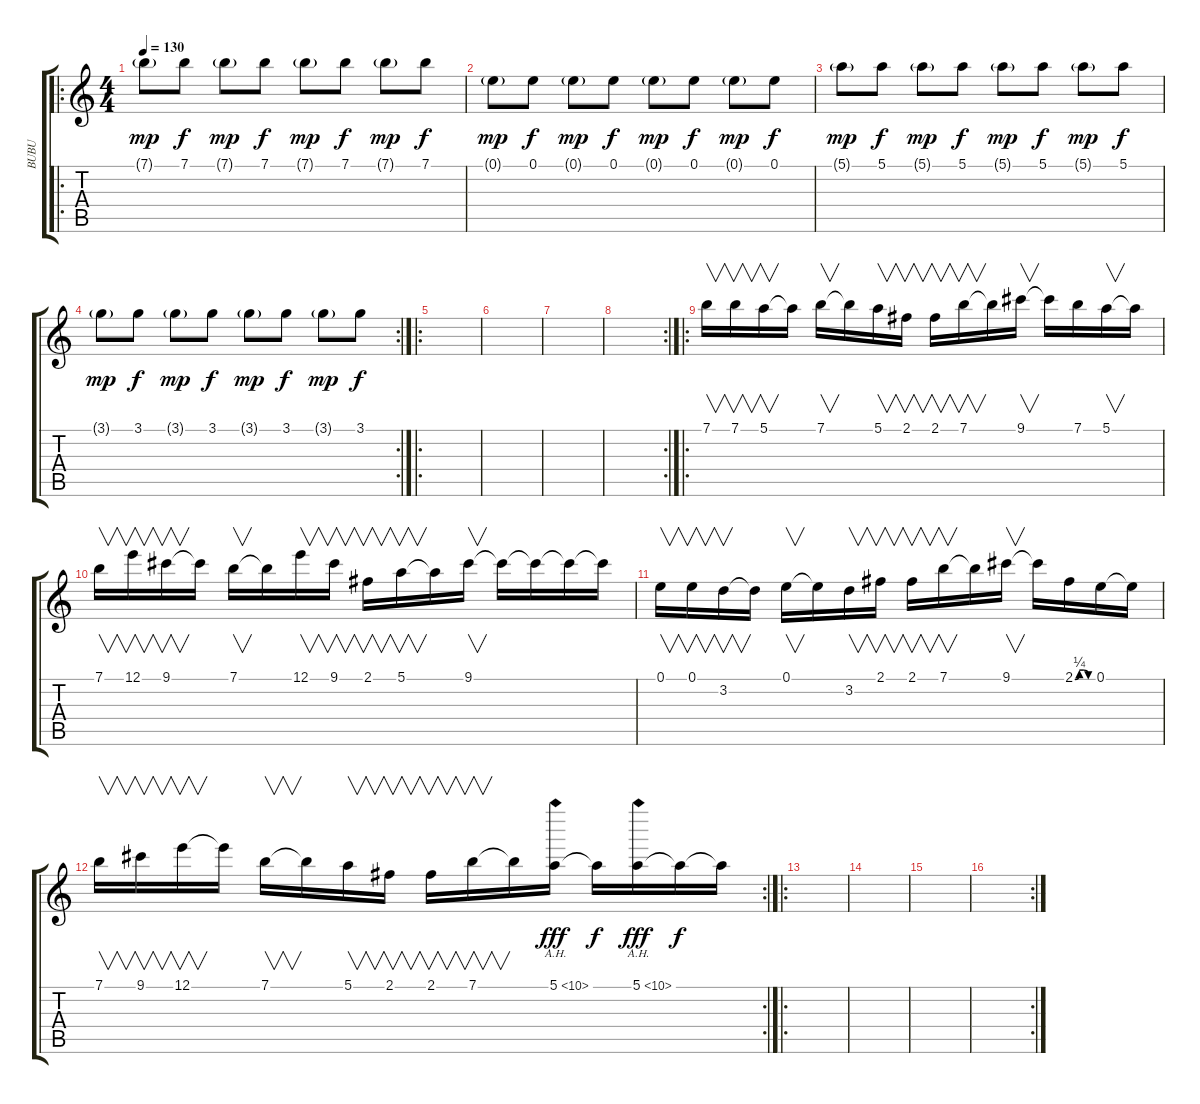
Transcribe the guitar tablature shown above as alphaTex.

\track ("BUBU" "BUBU") {instrument overdrivenguitar}
\staff {score tabs}
\tuning (E4 B3 G3 D3 A2 E2) {hide}
\ro
\ts (4 4)
\tempo 130
\clef g2
\ks c
7.1{g}.8{dy mp balance 0} 7.1.8{dy f} 7.1{g}.8{dy mp} 7.1.8{dy f} 7.1{g}.8{dy mp} 7.1.8{dy f} 7.1{g}.8{dy mp} 7.1.8{dy f} |
0.1{g}.8{dy mp} 0.1.8{dy f} 0.1{g}.8{dy mp} 0.1.8{dy f} 0.1{g}.8{dy mp} 0.1.8{dy f} 0.1{g}.8{dy mp} 0.1.8{dy f} |
5.1{g}.8{dy mp} 5.1.8{dy f} 5.1{g}.8{dy mp} 5.1.8{dy f} 5.1{g}.8{dy mp} 5.1.8{dy f} 5.1{g}.8{dy mp} 5.1.8{dy f} |
\rc 2
3.1{g}.8{dy mp} 3.1.8{dy f} 3.1{g}.8{dy mp} 3.1.8{dy f} 3.1{g}.8{dy mp} 3.1.8{dy f} 3.1{g}.8{dy mp} 3.1.8{dy f} |
\ro
|
|
|
\rc 2
|
\ro
7.1.16{v volume 10 balance 0} 7.1.16{v} 5.1.16{v} 5.1{t}.16 7.1.16{v} 7.1{t}.16 5.1.16{v} 2.1.16{v} 2.1.16{v} 7.1.16{v} 7.1{t}.16 9.1.16{v} 9.1{t}.16 7.1.16 5.1.16{v} 5.1{t}.16 |
7.1.16{v} 12.1.16{v} 9.1.16{v} 9.1{t}.16 7.1.16{v} 7.1{t}.16 12.1.16{v} 9.1.16{v} 2.1.16{v} 5.1.16{v} 5.1{t}.16 9.1.16{v} 9.1{t}.16 9.1{t}.16 9.1{t}.16 9.1{t}.16 |
0.1.16{v} 0.1.16{v} 3.2.16{v} 3.2{t}.16 0.1.16{v} 0.1{t}.16 3.2.16{v} 2.1.16{v} 2.1.16{v} 7.1.16{v} 7.1{t}.16 9.1.16{v} 9.1{t}.16 2.1{be (custom 0 0 15 1 30 1 45 0 60 0)}.16 0.1.16 0.1{t}.16 |
\rc 2
7.1.16{v} 9.1.16{v} 12.1.16{v} 12.1{t}.16 7.1.16{v} 7.1{t}.16 5.1.16{v} 2.1.16{v} 2.1.16{v} 7.1.16{v} 7.1{t}.16 5.1{ah 5}.16{dy fff} 5.1{t}.16{dy f} 5.1{ah 5}.16{dy fff} 5.1{t}.16{dy f} 5.1{t}.16 |
\ro
|
|
|
\rc 2
